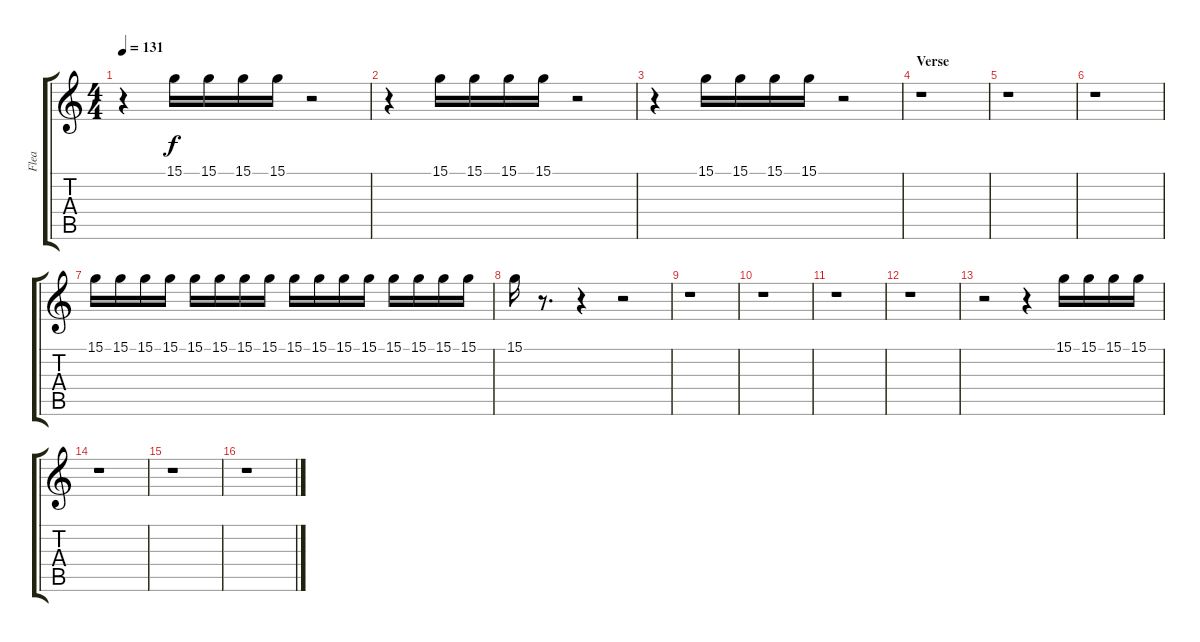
\track ("Flea" "Flea") {instrument trumpet}
\staff {score tabs}
\tuning (E4 B3 G3 D3 A2 E2) {hide}
\ts (4 4)
\tempo 131
\clef g2
\ks c
r.4{dy f} 15.1.16 15.1.16 15.1.16 15.1.16 r.2 |
r.4 15.1.16 15.1.16 15.1.16 15.1.16 r.2 |
r.4 15.1.16 15.1.16 15.1.16 15.1.16 r.2 |
\section ("" "Verse")
r.1 |
r.1 |
r.1 |
15.1.16 15.1.16 15.1.16 15.1.16 15.1.16 15.1.16 15.1.16 15.1.16 15.1.16 15.1.16 15.1.16 15.1.16 15.1.16 15.1.16 15.1.16 15.1.16 |
15.1.16 r.8{d} r.4 r.2 |
r.1 |
r.1 |
r.1 |
r.1 |
r.2 r.4 15.1.16 15.1.16 15.1.16 15.1.16 |
r.1 |
r.1 |
r.1
